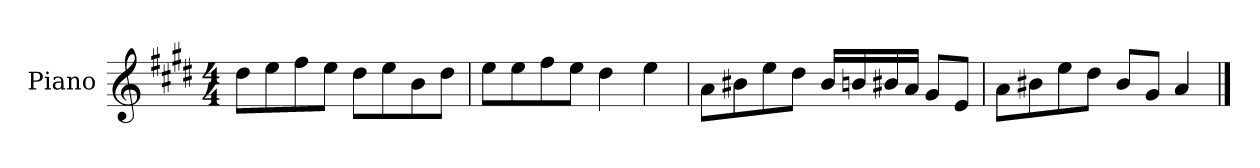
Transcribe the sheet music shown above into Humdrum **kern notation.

**kern
*part1
*staff1
*I"Piano
*I'P-no
*clefG2
*k[f#c#g#d#]
*M4/4
*MM90
=1
8dd#\L
8ee\
8ff#\
8ee\J
8dd#\L
8ee\
8b\
8dd#\J
=2
8ee\L
8ee\
8ff#\
8ee\J
4dd#\
4ee\
=3
8a\L
8b#X\
8ee\
8dd#\J
16b#/LL
16bn/
16b#X/
16a/JJ
8g#/L
8e/J
=4
8a\L
8b#X\
8ee\
8dd#\J
8b#/L
8g#/J
4a/
==
*-
